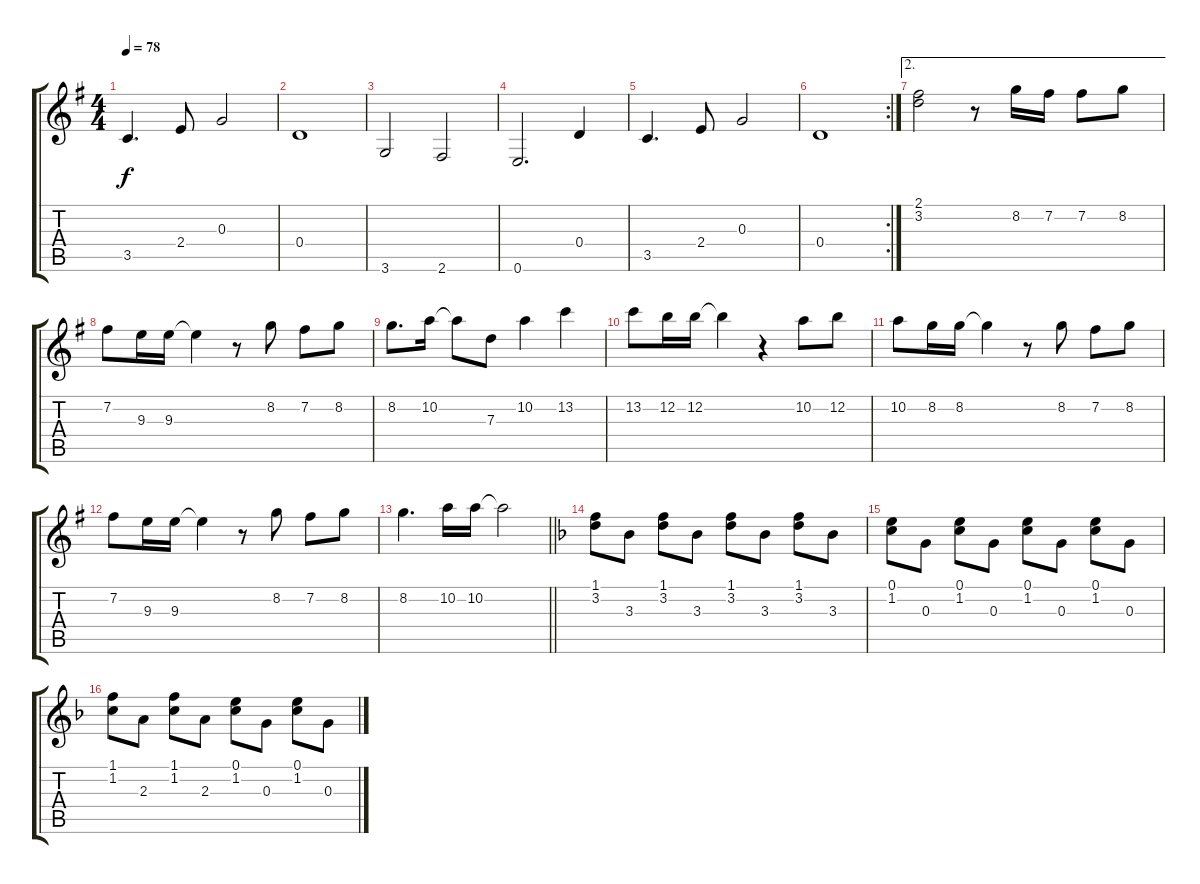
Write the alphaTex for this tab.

\track "" {instrument acousticguitarsteel}
\staff {score tabs}
\tuning (E4 B3 G3 D3 A2 E2) {hide}
\ts (4 4)
\tempo 78
\clef g2
\ks g
3.5.4{d dy f} 2.4.8 0.3.2 |
0.4.1 |
3.6.2 2.6.2 |
0.6.2{d} 0.4.4 |
3.5.4{d} 2.4.8 0.3.2 |
\rc 2
0.4.1 |
\ae 2
(2.1 3.2).2 r.8 8.2.16 7.2.16 7.2.8 8.2.8 |
7.2.8 9.3.16 9.3.16 9.3{t}.4 r.8 8.2.8 7.2.8 8.2.8 |
8.2.8{d} 10.2.16 10.2{t}.8 7.3.8 10.2.4 13.2.4 |
13.2.8 12.2.16 12.2.16 12.2{t}.4 r.4 10.2.8 12.2.8 |
10.2.8 8.2.16 8.2.16 8.2{t}.4 r.8 8.2.8 7.2.8 8.2.8 |
7.2.8 9.3.16 9.3.16 9.3{t}.4 r.8 8.2.8 7.2.8 8.2.8 |
\barLineRight lightlight
8.2.4{d} 10.2.16 10.2.16 10.2{t}.2 |
\ks f
(1.1 3.2).8 3.3.8 (1.1 3.2).8 3.3.8 (1.1 3.2).8 3.3.8 (1.1 3.2).8 3.3.8 |
(0.1 1.2).8 0.3.8 (0.1 1.2).8 0.3.8 (0.1 1.2).8 0.3.8 (0.1 1.2).8 0.3.8 |
(1.1 1.2).8 2.3.8 (1.1 1.2).8 2.3.8 (0.1 1.2).8 0.3.8 (0.1 1.2).8 0.3.8
